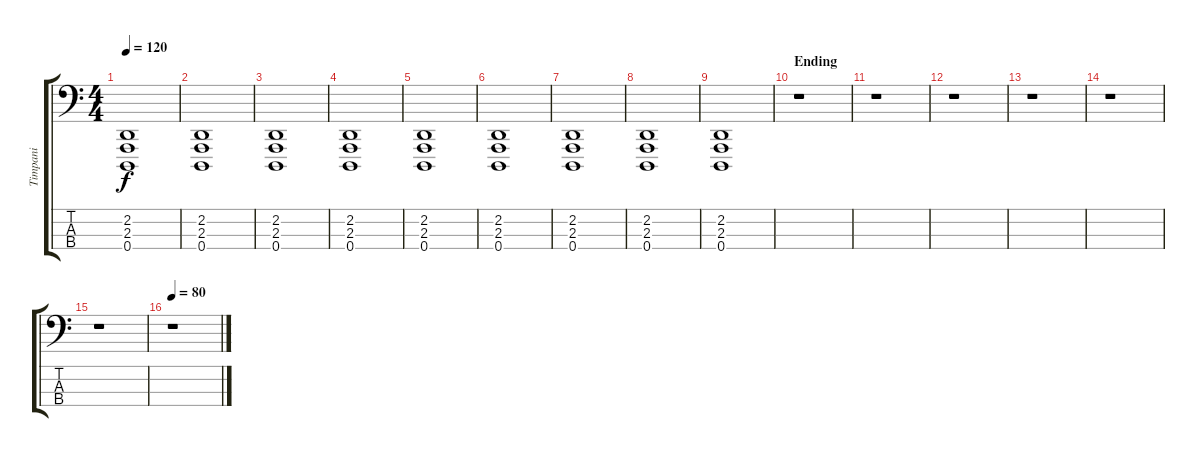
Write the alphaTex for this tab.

\track ("Timpani" "Timpani") {instrument timpani}
\staff {score tabs}
\tuning (F2 C2 G1 D1) {hide}
\ts (4 4)
\tempo 120
\clef f4
\ks c
(2.2 2.3 0.4).1{dy f} |
(2.2 2.3 0.4).1 |
(2.2 2.3 0.4).1 |
(2.2 2.3 0.4).1 |
(2.2 2.3 0.4).1 |
(2.2 2.3 0.4).1 |
(2.2 2.3 0.4).1 |
(2.2 2.3 0.4).1 |
(2.2 2.3 0.4).1 |
\section ("" "Ending")
r.1 |
r.1 |
r.1 |
r.1 |
r.1 |
r.1 |
\tempo 80
r.1
